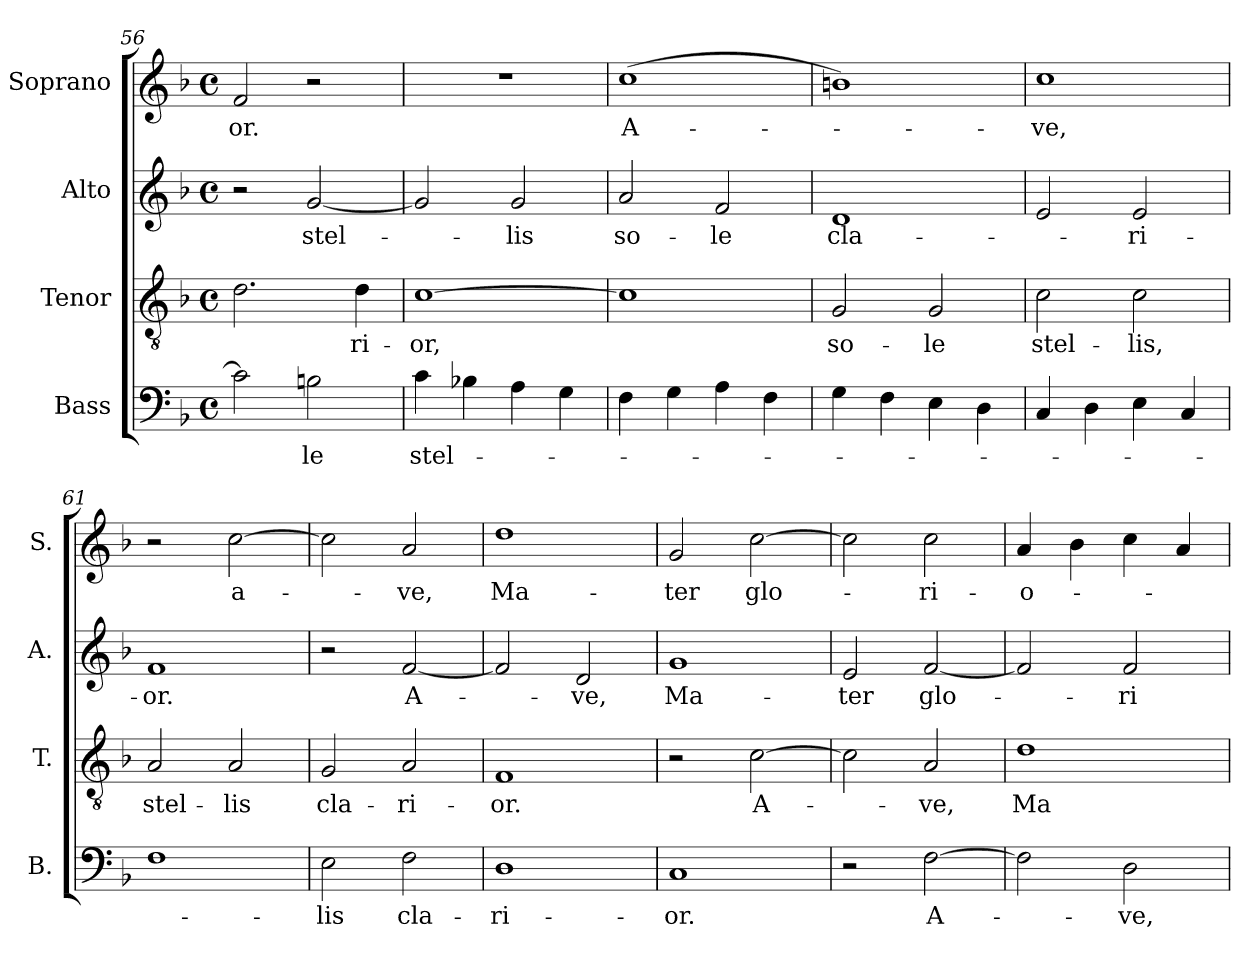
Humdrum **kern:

**kern	**text	**kern	**text	**kern	**text	**kern	**text
*part4	*part4	*part3	*part3	*part2	*part2	*part1	*part1
*staff4	*staff4	*staff3	*staff3	*staff2	*staff2	*staff1	*staff1
*I"Bass	*	*I"Tenor	*	*I"Alto	*	*I"Soprano	*
*I'B.	*	*I'T.	*	*I'A.	*	*I'S.	*
!!LO:LB:g=z
*clefF4	*	*clefGv2	*	*clefG2	*	*clefG2	*
*ITrd7c12	*	*ITrd7c12	*	*	*	*	*
*k[b-]	*	*k[b-]	*	*k[b-]	*	*k[b-]	*
*F:	*	*F:	*	*F:	*	*F:	*
*M4/4	*	*M4/4	*	*M4/4	*	*M4/4	*
*met(c)	*	*met(c)	*	*met(c)	*	*met(c)	*
=56	=56	=56	=56	=56	=56	=56	=56
!	!	!	!	!	!	!	!LO:LY:b:color=#000000
2Ci\]	.	2.Di\	.	2r	.	2fi/	-or.
!	!LO:LY:b:color=#000000	!	!	!	!	!	!
!	!	!	!	!	!LO:LY:b:color=#000000	!	!
2BBni\	-le	.	.	[2gi/	stel-	2r	.
!	!	!	!LO:LY:b:color=#000000	!	!	!	!
.	.	4Di\	-ri-	.	.	.	.
=57	=57	=57	=57	=57	=57	=57	=57
!	!LO:LY:b:color=#000000	!	!	!	!	!	!
!	!	!	!LO:LY:b:color=#000000	!	!	!	!
4Ci\	stel-	[1Ci	-or,	2gi/]	.	1r	.
4BB-Xi\	.	.	.	.	.	.	.
!	!	!	!	!	!LO:LY:b:color=#000000	!	!
4AAi\	.	.	.	2gi/	-lis	.	.
4GGi\	.	.	.	.	.	.	.
=58	=58	=58	=58	=58	=58	=58	=58
!	!	!	!	!	!LO:LY:b:color=#000000	!	!
!	!	!	!	!	!	!	!LO:LY:b:color=#000000
4FFi\	.	1Ci]	.	2ai/	so-	(1cci	A-
4GGi\	.	.	.	.	.	.	.
!	!	!	!	!	!LO:LY:b:color=#000000	!	!
4AAi\	.	.	.	2fi/	-le	.	.
4FFi\	.	.	.	.	.	.	.
=59	=59	=59	=59	=59	=59	=59	=59
!	!	!	!LO:LY:b:color=#000000	!	!	!	!
!	!	!	!	!	!LO:LY:b:color=#000000	!	!
4GGi\	.	2GGi/	so-	1di	cla-	1bni)	.
4FFi\	.	.	.	.	.	.	.
!	!	!	!LO:LY:b:color=#000000	!	!	!	!
4EEi\	.	2GGi/	-le	.	.	.	.
4DDi\	.	.	.	.	.	.	.
=60	=60	=60	=60	=60	=60	=60	=60
!	!	!	!LO:LY:b:color=#000000	!	!	!	!
!	!	!	!	!	!	!	!LO:LY:b:color=#000000
4CCi/	.	2Ci\	stel-	2ei/	.	1cci	-ve,
4DDi\	.	.	.	.	.	.	.
!	!	!	!LO:LY:b:color=#000000	!	!	!	!
!	!	!	!	!	!LO:LY:b:color=#000000	!	!
4EEi\	.	2Ci\	-lis,	2ei/	-ri-	.	.
4CCi/	.	.	.	.	.	.	.
=61	=61	=61	=61	=61	=61	=61	=61
!	!	!	!LO:LY:b:color=#000000	!	!	!	!
!	!	!	!	!	!LO:LY:b:color=#000000	!	!
1FFi	.	2AAi/	stel-	1fi	-or.	2r	.
!	!	!	!LO:LY:b:color=#000000	!	!	!	!
!	!	!	!	!	!	!	!LO:LY:b:color=#000000
.	.	2AAi/	-lis	.	.	[2cci\	a-
=62	=62	=62	=62	=62	=62	=62	=62
!	!LO:LY:b:color=#000000	!	!	!	!	!	!
!	!	!	!LO:LY:b:color=#000000	!	!	!	!
2EEi\	-lis	2GGi/	cla-	2r	.	2cci\]	.
!	!LO:LY:b:color=#000000	!	!	!	!	!	!
!	!	!	!LO:LY:b:color=#000000	!	!	!	!
!	!	!	!	!	!LO:LY:b:color=#000000	!	!
!	!	!	!	!	!	!	!LO:LY:b:color=#000000
2FFi\	cla-	2AAi/	-ri-	[2fi/	A-	2ai/	-ve,
!!LO:PB:g=z
=63	=63	=63	=63	=63	=63	=63	=63
!	!LO:LY:b:color=#000000	!	!	!	!	!	!
!	!	!	!LO:LY:b:color=#000000	!	!	!	!
!	!	!	!	!	!	!	!LO:LY:b:color=#000000
1DDi	-ri-	1FFi	-or.	2fi/]	.	1ddi	Ma-
!	!	!	!	!	!LO:LY:b:color=#000000	!	!
.	.	.	.	2di/	-ve,	.	.
=64	=64	=64	=64	=64	=64	=64	=64
!	!LO:LY:b:color=#000000	!	!	!	!	!	!
!	!	!	!	!	!LO:LY:b:color=#000000	!	!
!	!	!	!	!	!	!	!LO:LY:b:color=#000000
1CCi	-or.	2r	.	1gi	Ma-	2gi/	-ter
!	!	!	!LO:LY:b:color=#000000	!	!	!	!
!	!	!	!	!	!	!	!LO:LY:b:color=#000000
.	.	[2Ci\	A-	.	.	[2cci\	glo-
=65	=65	=65	=65	=65	=65	=65	=65
*^	*	*	*	*	*	*	*
!	!	!	!	!	!	!LO:LY:b:color=#000000	!	!
2r	2ryy	.	2Ci\]	.	2ei/	-ter	2cci\]	.
!	!	!LO:LY:b:color=#000000	!	!	!	!	!	!
!	!	!	!	!LO:LY:b:color=#000000	!	!	!	!
!	!	!	!	!	!	!LO:LY:b:color=#000000	!	!
!	!	!	!	!	!	!	!	!LO:LY:b:color=#000000
[2FFi\	2ryy	A-	2AAi/	-ve,	[2fi/	glo-	2cci\	-ri-
*v	*v	*	*	*	*	*	*	*
=66	=66	=66	=66	=66	=66	=66	=66
*^	*	*	*	*	*	*	*
!	!	!	!	!LO:LY:b:color=#000000	!	!	!	!
*v	*v	*	*	*	*	*	*	*
*^	*	*	*	*	*	*	*
!	!	!	!	!	!	!	!	!LO:LY:b:color=#000000
*v	*v	*	*	*	*	*	*	*
2FFi\]	.	1Di	Ma-	2fi/]	.	4ai/	-o-
.	.	.	.	.	.	4b-i\	.
!	!LO:LY:b:color=#000000	!	!	!	!	!	!
!	!	!	!	!	!LO:LY:b:color=#000000	!	!
2DDi\	-ve,	.	.	2fi/	-ri-	4cci\	.
.	.	.	.	.	.	4ai/	.
=	=	=	=	=	=	=	=
*-	*-	*-	*-	*-	*-	*-	*-
